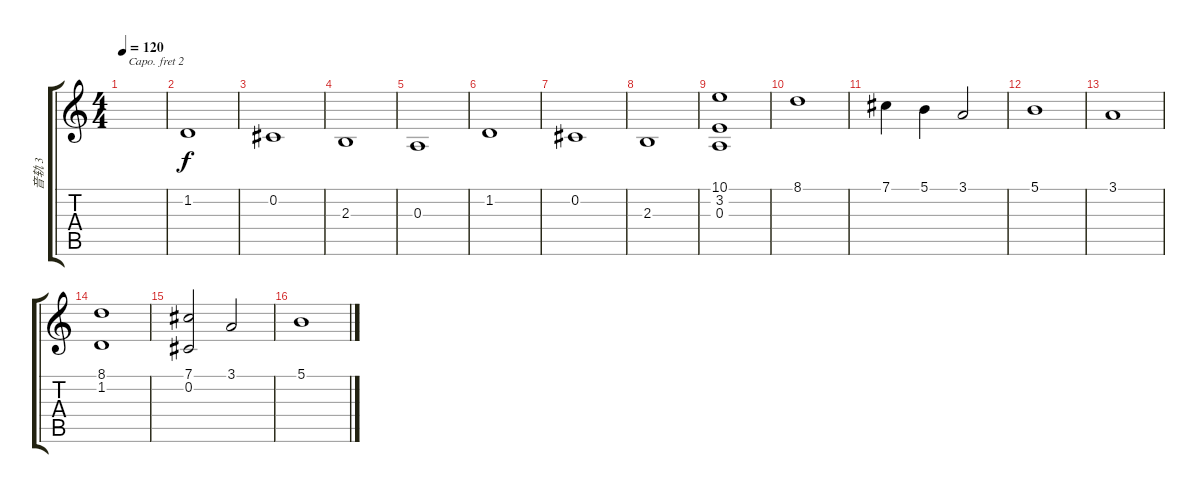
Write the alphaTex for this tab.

\track ("音轨 3" "音轨 3") {instrument synthstrings2}
\staff {score tabs}
\capo 2
\tuning (E4 B3 G3 D3 A2 E2) {hide}
\ts (4 4)
\tempo 120
\clef g2
\ks c
|
1.2.1 |
0.2.1 |
2.3.1 |
0.3.1 |
1.2.1 |
0.2.1 |
2.3.1 |
(10.1 3.2 0.3).1 |
8.1.1 |
7.1.4 5.1.4 3.1.2 |
5.1.1 |
3.1.1 |
(8.1 1.2).1 |
(7.1 0.2).2 3.1.2 |
5.1.1
